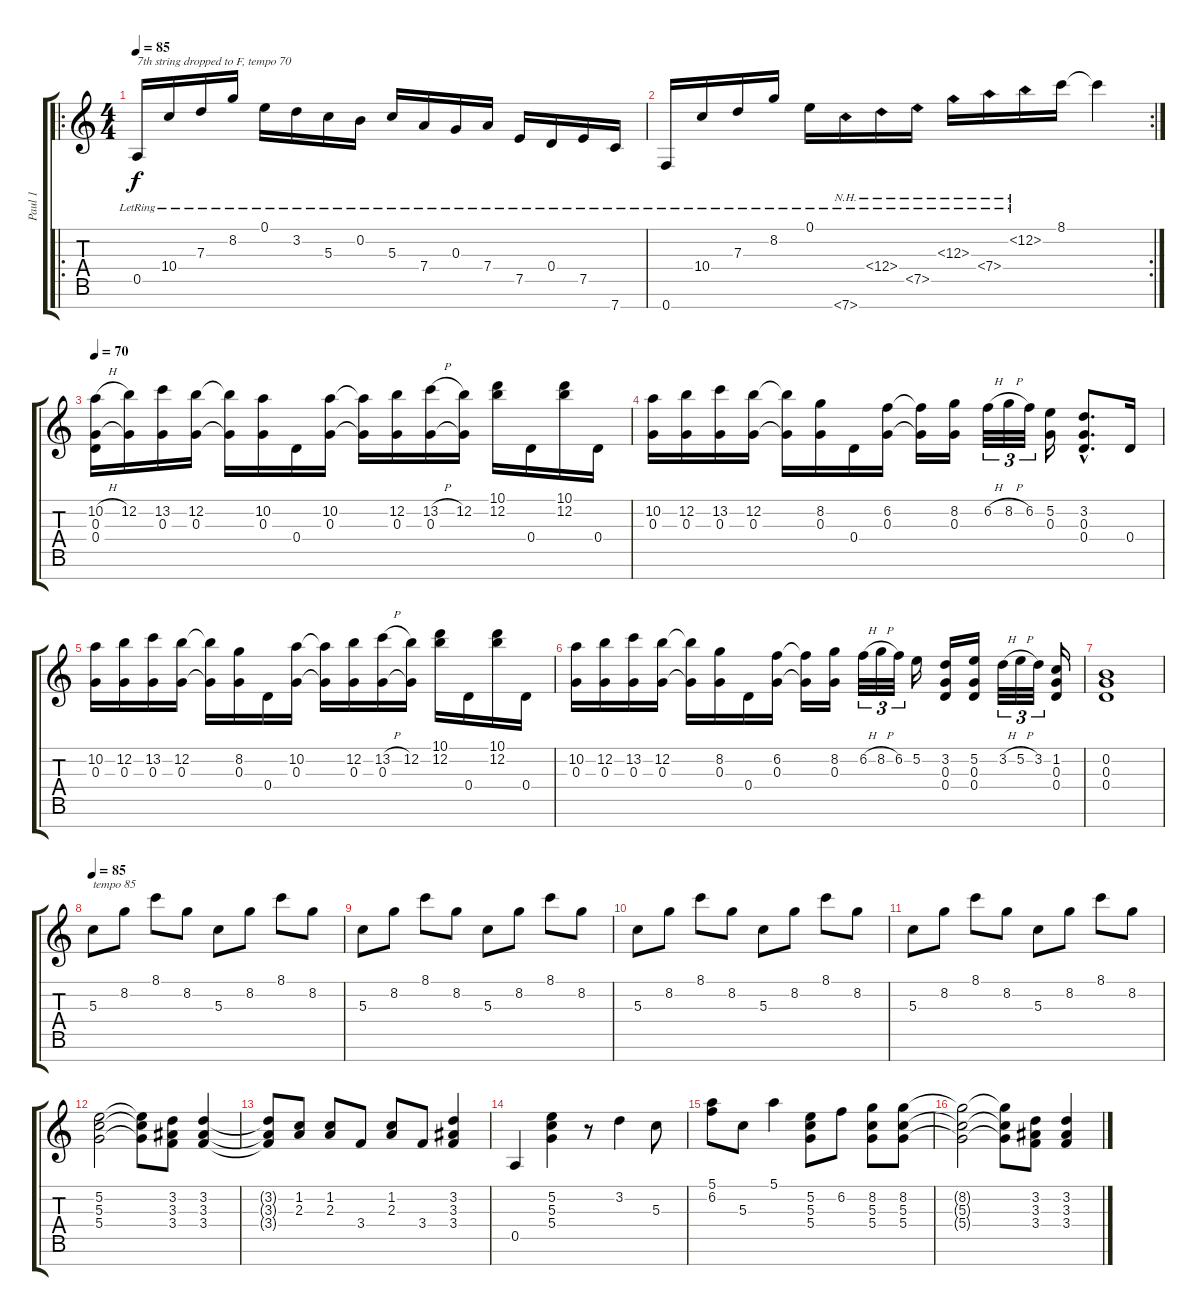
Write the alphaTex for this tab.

\track ("Paul 1" "Paul 1") {instrument acousticguitarsteel}
\staff {score tabs}
\tuning (E4 B3 G3 D3 A2 E2 F2) {hide}
\ro
\ts (4 4)
\tempo 85
\tempo 70
\tempo 85
\clef g2
\ks c
0.5{lr}.16{txt "7th string dropped to F, tempo 70" dy f instrument acousticguitarsteel} 10.4{lr}.16 7.3{lr}.16 8.2{lr}.16 0.1{lr}.16 3.2{lr}.16 5.3{lr}.16 0.2{lr}.16 5.3{lr}.16 7.4{lr}.16 0.3{lr}.16 7.4{lr}.16 7.5{lr}.16 0.4{lr}.16 7.5{lr}.16 7.7{lr}.16 |
\rc 2
0.7{lr}.16 10.4{lr}.16 7.3{lr}.16 8.2{lr}.16 0.1{lr}.16 7.7{nh lr}.16 12.4{nh lr}.16 7.5{nh lr}.16 12.3{nh lr}.16 7.4{nh lr}.16 12.2{nh lr}.16 8.1.16 8.1{t}.4 |
\tempo 70
(10.2{h} 0.3 0.4).16 (12.2 0.3{t}).16 (13.2 0.3).16 (12.2 0.3).16 (12.2{t} 0.3{t}).16 (10.2 0.3).16 0.4.16 (10.2 0.3).16 (10.2{t} 0.3{t}).16 (12.2 0.3).16 (13.2{h} 0.3).16 (12.2 0.3{t}).16 (10.1 12.2).16 0.4.16 (10.1 12.2).16 0.4.16 |
(10.2 0.3).16 (12.2 0.3).16 (13.2 0.3).16 (12.2 0.3).16 (12.2{t} 0.3{t}).16 (8.2 0.3).16 0.4.16 (6.2 0.3).16 (6.2{t} 0.3{t}).16 (8.2 0.3).16 6.2{h}.32{tu (3 2)} 8.2{h}.32{tu (3 2)} 6.2.32{tu (3 2)} (5.2 0.3).16 (3.2{hac} 0.3{hac} 0.4{hac}).8{d} 0.4.16 |
(10.2 0.3).16 (12.2 0.3).16 (13.2 0.3).16 (12.2 0.3).16 (12.2{t} 0.3{t}).16 (8.2 0.3).16 0.4.16 (10.2 0.3).16 (10.2{t} 0.3{t}).16 (12.2 0.3).16 (13.2{h} 0.3).16 (12.2 0.3{t}).16 (10.1 12.2).16 0.4.16 (10.1 12.2).16 0.4.16 |
(10.2 0.3).16 (12.2 0.3).16 (13.2 0.3).16 (12.2 0.3).16 (12.2{t} 0.3{t}).16 (8.2 0.3).16 0.4.16 (6.2 0.3).16 (6.2{t} 0.3{t}).16 (8.2 0.3).16 6.2{h}.32{tu (3 2)} 8.2{h}.32{tu (3 2)} 6.2.32{tu (3 2)} 5.2.16 (3.2 0.3 0.4).16 (5.2 0.3 0.4).16 3.2{h}.32{tu (3 2)} 5.2{h}.32{tu (3 2)} 3.2.32{tu (3 2)} (1.2 0.3 0.4).16 |
(0.2 0.3 0.4).1 |
\tempo 85
5.3.8{txt "tempo 85"} 8.2.8 8.1.8 8.2.8 5.3.8 8.2.8 8.1.8 8.2.8 |
5.3.8 8.2.8 8.1.8 8.2.8 5.3.8 8.2.8 8.1.8 8.2.8 |
5.3.8 8.2.8 8.1.8 8.2.8 5.3.8 8.2.8 8.1.8 8.2.8 |
5.3.8 8.2.8 8.1.8 8.2.8 5.3.8 8.2.8 8.1.8 8.2.8 |
(5.2 5.3 5.4).2 (5.2{t} 5.3{t} 5.4{t}).8 (3.2 3.3 3.4).8 (3.2 3.3 3.4).4 |
(3.2{t} 3.3{t} 3.4{t}).8 (1.2 2.3).8 (1.2 2.3).8 3.4.8 (1.2 2.3).8 3.4.8 (3.2 3.3 3.4).4 |
0.5.4 (5.2 5.3 5.4).4 r.8 3.2.4 5.3.8 |
(5.1 6.2).8 5.3.8 5.1.4 (5.2 5.3 5.4).8 6.2.8 (8.2 5.3 5.4).8 (8.2 5.3 5.4).8 |
(8.2{t} 5.3{t} 5.4{t}).2 (8.2{t} 5.3{t} 5.4{t}).8 (3.2 3.3 3.4).8 (3.2 3.3 3.4).4
